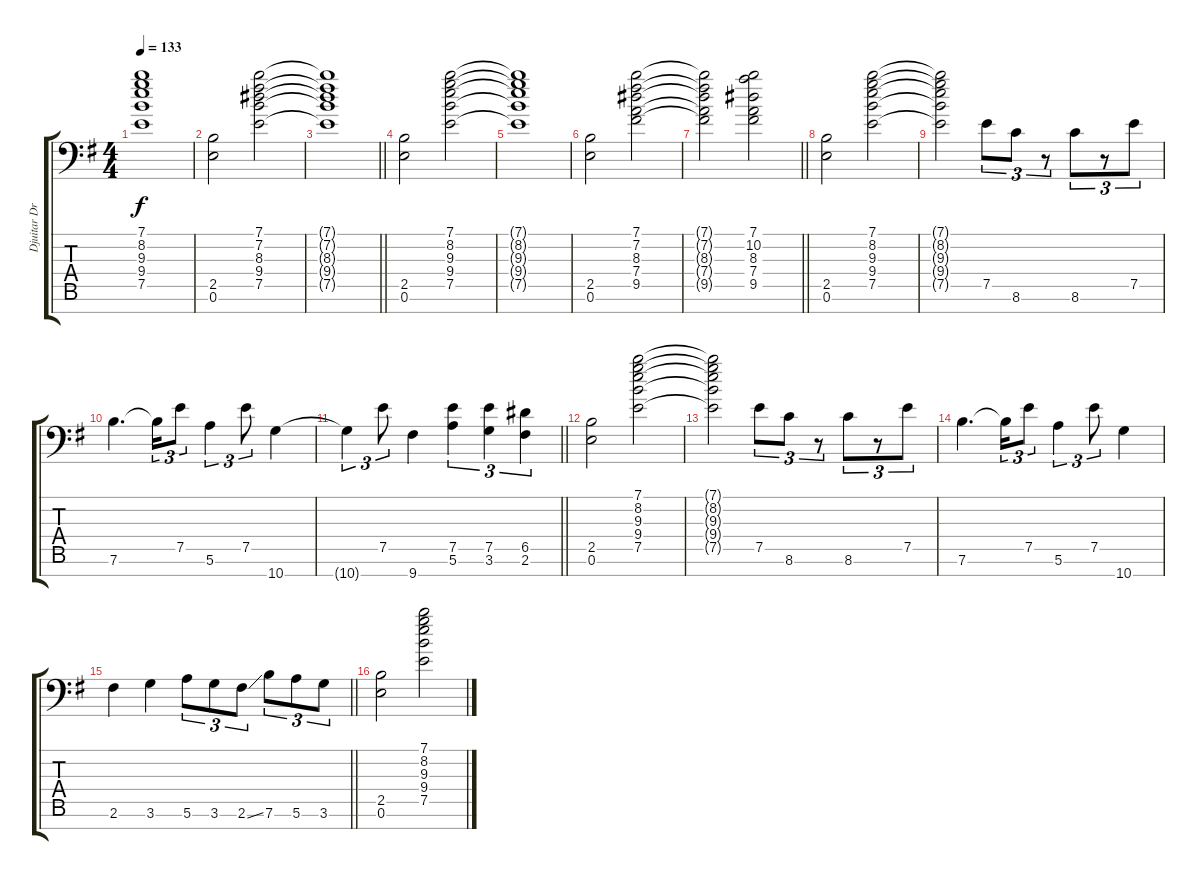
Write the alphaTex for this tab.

\track ("Djuitar Dropped A" "Djuitar Dr") {instrument distortionguitar}
\staff {score tabs}
\tuning (E4 B3 G3 D3 A2 E2 A1) {hide}
\ts (4 4)
\tempo 133
\clef f4
\ks eminor
(7.1{t} 8.2{t} 9.3{t} 9.4{t} 7.5{t}).1{dy f} |
(2.5 0.6).2 (7.1 7.2 8.3 9.4 7.5).2 |
\barLineRight lightlight
(7.1{t} 7.2{t} 8.3{t} 9.4{t} 7.5{t}).1 |
(2.5 0.6).2 (7.1 8.2 9.3 9.4 7.5).2 |
(7.1{t} 8.2{t} 9.3{t} 9.4{t} 7.5{t}).1 |
(2.5 0.6).2 (7.1 7.2 8.3 7.4 9.5).2 |
\barLineRight lightlight
(7.1{t} 7.2{t} 8.3{t} 7.4{t} 9.5{t}).2 (7.1 10.2 8.3 7.4 9.5).2 |
\section ("" "")
(2.5 0.6).2{balance 16 instrument distortionguitar} (7.1 8.2 9.3 9.4 7.5).2 |
(7.1{t} 8.2{t} 9.3{t} 9.4{t} 7.5{t}).2 7.5.8{tu (3 2)} 8.6.8{tu (3 2)} r.8{tu (3 2)} 8.6.8{tu (3 2)} r.8{tu (3 2)} 7.5.8{tu (3 2)} |
7.6.4{d} 7.6{t}.16{tu (3 2)} 7.5.8{tu (3 2)} 5.6.4{tu (3 2)} 7.5.8{tu (3 2)} 10.7.4 |
\barLineRight lightlight
10.7{t}.4{tu (3 2)} 7.5.8{tu (3 2)} 9.7.4 (7.5 5.6).4{tu (3 2)} (7.5 3.6).4{tu (3 2)} (6.5 2.6).4{tu (3 2)} |
(2.5 0.6).2 (7.1 8.2 9.3 9.4 7.5).2 |
(7.1{t} 8.2{t} 9.3{t} 9.4{t} 7.5{t}).2 7.5.8{tu (3 2)} 8.6.8{tu (3 2)} r.8{tu (3 2)} 8.6.8{tu (3 2)} r.8{tu (3 2)} 7.5.8{tu (3 2)} |
7.6.4{d} 7.6{t}.16{tu (3 2)} 7.5.8{tu (3 2)} 5.6.4{tu (3 2)} 7.5.8{tu (3 2)} 10.7.4 |
\barLineRight lightlight
2.6.4 3.6.4 5.6.8{tu (3 2) balance 7} 3.6.8{tu (3 2)} 2.6{ss}.8{tu (3 2)} 7.6.8{tu (3 2)} 5.6.8{tu (3 2)} 3.6.8{tu (3 2)} |
(2.5 0.6).2{balance 16} (7.1 8.2 9.3 9.4 7.5).2
